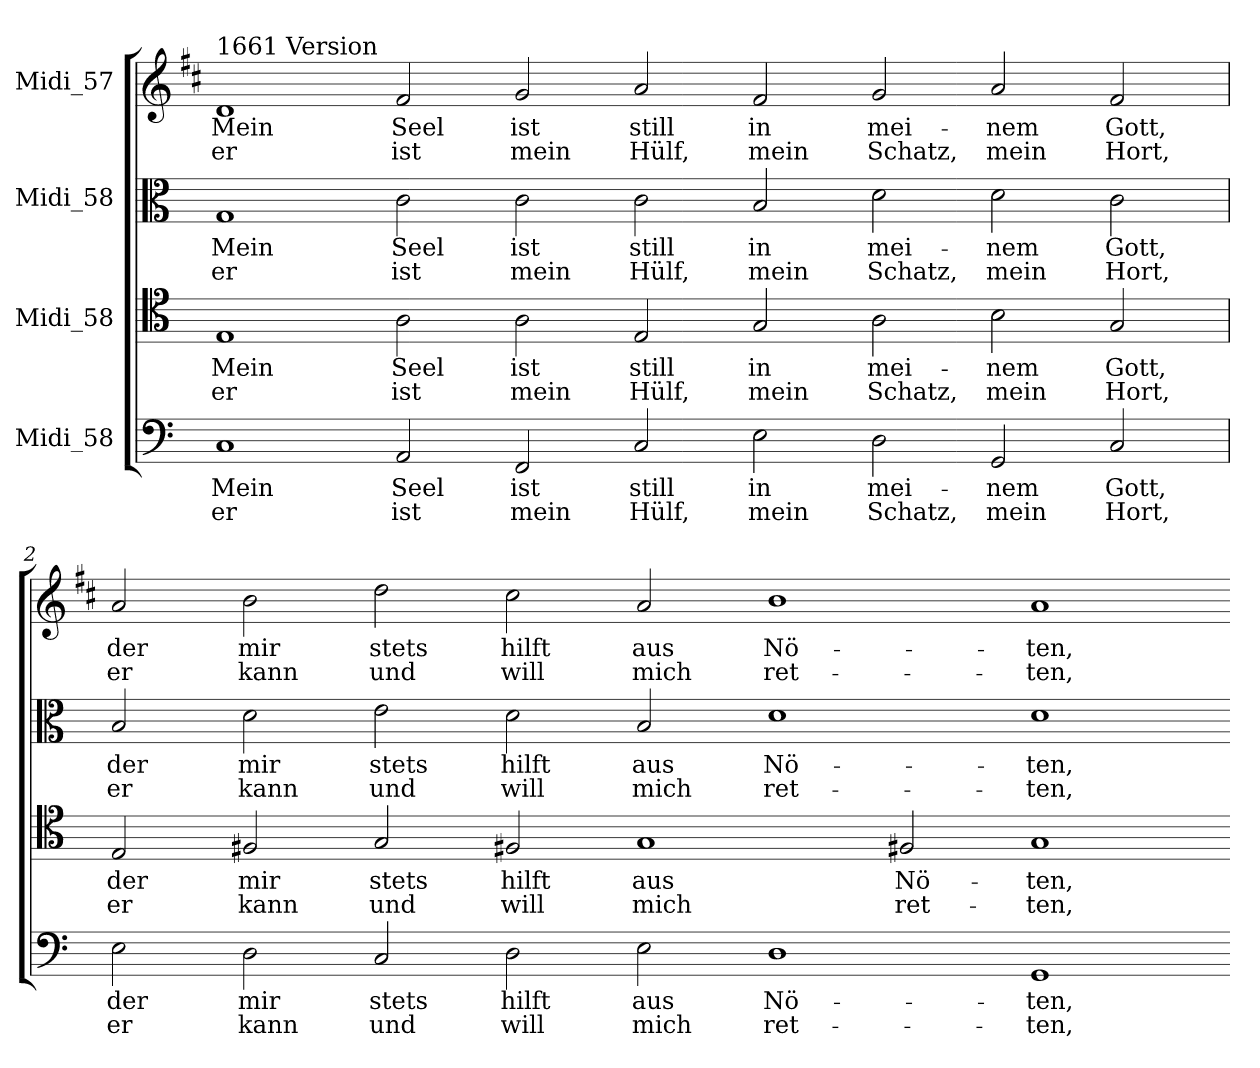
**kern	**text	**text	**kern	**text	**text	**kern	**text	**text	**kern	**text	**text
*part4	*part4	*part4	*part3	*part3	*part3	*part2	*part2	*part2	*part1	*part1	*part1
*staff4	*staff4	*staff4	*staff3	*staff3	*staff3	*staff2	*staff2	*staff2	*staff1	*staff1	*staff1
*I"Midi_58	*	*	*I"Midi_58	*	*	*I"Midi_58	*	*	*I"Midi_57	*	*
*clefF4	*	*	*clefC4	*	*	*clefC3	*	*	*clefG2	*	*
*	*	*	*	*	*	*	*	*	*ITrd1c2	*	*
*k[]	*	*	*k[]	*	*	*k[]	*	*	*k[]	*	*
*C:	*	*	*C:	*	*	*C:	*	*	*C:	*	*
=1	=1	=1	=1	=1	=1	=1	=1	=1	=1	=1	=1
!	!	!	!	!	!	!	!	!	!LO:TX:a:t=1661 Version	!	!
!	!LO:LY:b	!LO:LY:b	!	!LO:LY:b	!LO:LY:b	!	!LO:LY:b	!LO:LY:b	!	!LO:LY:b	!LO:LY:b
1C	Mein	er	1E	Mein	er	1G	Mein	er	1c	Mein	er
!	!LO:LY:b	!LO:LY:b	!	!LO:LY:b	!LO:LY:b	!	!LO:LY:b	!LO:LY:b	!	!LO:LY:b	!LO:LY:b
2AA	Seel	ist	2A	Seel	ist	2c	Seel	ist	2e	Seel	ist
!	!LO:LY:b	!LO:LY:b	!	!LO:LY:b	!LO:LY:b	!	!LO:LY:b	!LO:LY:b	!	!LO:LY:b	!LO:LY:b
2FF	ist	mein	2A	ist	mein	2c	ist	mein	2f	ist	mein
!	!LO:LY:b	!LO:LY:b	!	!LO:LY:b	!LO:LY:b	!	!LO:LY:b	!LO:LY:b	!	!LO:LY:b	!LO:LY:b
2C	still	Hülf,	2E	still	Hülf,	2c	still	Hülf,	2g	still	Hülf,
!	!LO:LY:b	!LO:LY:b	!	!LO:LY:b	!LO:LY:b	!	!LO:LY:b	!LO:LY:b	!	!LO:LY:b	!LO:LY:b
2E	in	mein	2G	in	mein	2B	in	mein	2e	in	mein
!	!LO:LY:b	!LO:LY:b	!	!LO:LY:b	!LO:LY:b	!	!LO:LY:b	!LO:LY:b	!	!LO:LY:b	!LO:LY:b
2D	mei-	-Schatz,	2A	mei-	-Schatz,	2d	mei-	-Schatz,	2f	mei-	-Schatz,
!	!LO:LY:b	!LO:LY:b	!	!LO:LY:b	!LO:LY:b	!	!LO:LY:b	!LO:LY:b	!	!LO:LY:b	!LO:LY:b
2GG	nem	mein	2B	nem	mein	2d	nem	mein	2g	nem	mein
!	!LO:LY:b	!LO:LY:b	!	!LO:LY:b	!LO:LY:b	!	!LO:LY:b	!LO:LY:b	!	!LO:LY:b	!LO:LY:b
2C	Gott,	Hort,	2G	Gott,	Hort,	2c	Gott,	Hort,	2e	Gott,	Hort,
=2	=2	=2	=2	=2	=2	=2	=2	=2	=2	=2	=2
!	!LO:LY:b	!LO:LY:b	!	!LO:LY:b	!LO:LY:b	!	!LO:LY:b	!LO:LY:b	!	!LO:LY:b	!LO:LY:b
2E	der	er	2E	der	er	2B	der	er	2g	der	er
!	!LO:LY:b	!LO:LY:b	!	!LO:LY:b	!LO:LY:b	!	!LO:LY:b	!LO:LY:b	!	!LO:LY:b	!LO:LY:b
2D	mir	kann	2F#X	mir	kann	2d	mir	kann	2a	mir	kann
!	!LO:LY:b	!LO:LY:b	!	!LO:LY:b	!LO:LY:b	!	!LO:LY:b	!LO:LY:b	!	!LO:LY:b	!LO:LY:b
2C	stets	und	2G	stets	und	2e	stets	und	2cc	stets	und
!	!LO:LY:b	!LO:LY:b	!	!LO:LY:b	!LO:LY:b	!	!LO:LY:b	!LO:LY:b	!	!LO:LY:b	!LO:LY:b
2D	hilft	will	2F#X	hilft	will	2d	hilft	will	2b	hilft	will
!	!LO:LY:b	!LO:LY:b	!	!LO:LY:b	!LO:LY:b	!	!LO:LY:b	!LO:LY:b	!	!LO:LY:b	!LO:LY:b
2E	aus	mich	1G	aus	mich	2B	aus	mich	2g	aus	mich
!	!LO:LY:b	!LO:LY:b	!	!	!	!	!LO:LY:b	!LO:LY:b	!	!LO:LY:b	!LO:LY:b
1D	Nö-	-ret-	.	.	.	1d	Nö-	-ret-	1a	Nö-	-ret-
!	!	!	!	!LO:LY:b	!LO:LY:b	!	!	!	!	!	!
.	.	.	2F#X	Nö-	-ret-	.	.	.	.	.	.
!	!LO:LY:b	!LO:LY:b	!	!LO:LY:b	!LO:LY:b	!	!LO:LY:b	!LO:LY:b	!	!LO:LY:b	!LO:LY:b
1GG	-ten,	ten,	1G	-ten,	ten,	1d	-ten,	ten,	1g	-ten,	ten,
=-	=-	=-	=-	=-	=-	=-	=-	=-	=-	=-	=-
*-	*-	*-	*-	*-	*-	*-	*-	*-	*-	*-	*-
